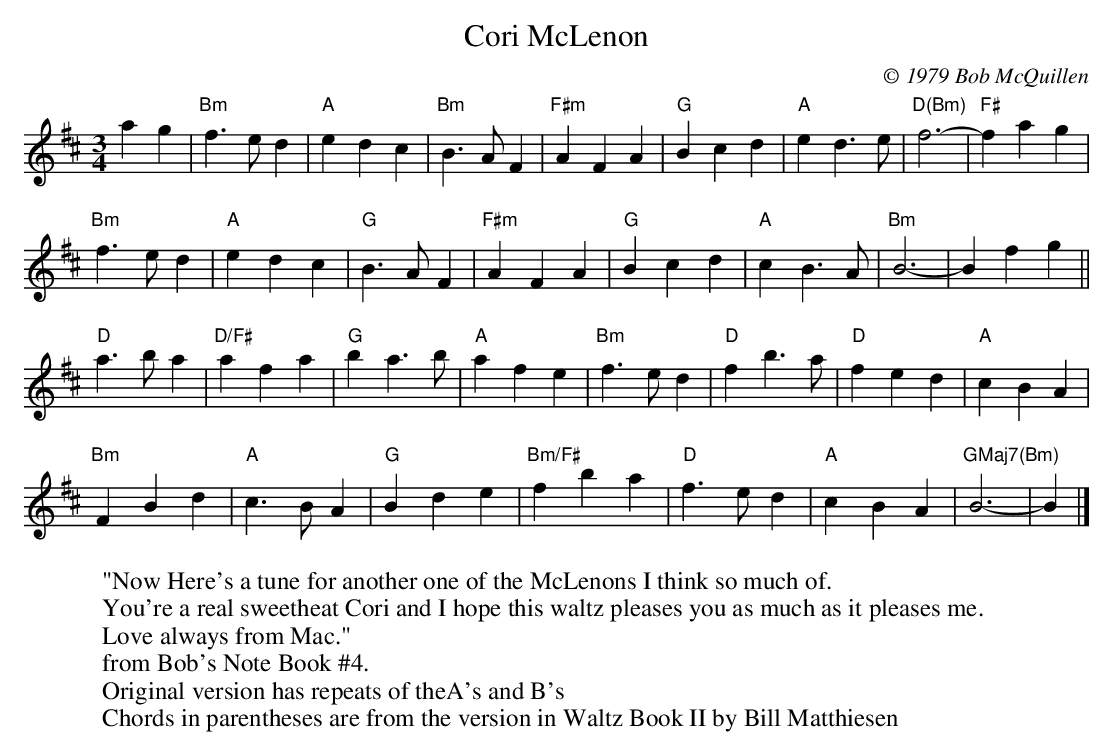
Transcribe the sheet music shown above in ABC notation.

X:1
T: Cori McLenon
C: © 1979 Bob McQuillen
M: 3/4
L: 1/8
K:D
a2g2| "Bm"f3 ed2| "A"e2d2c2|"Bm" B3 AF2|"F#m"A2F2A2|\
"G"B2c2d2|"A" e2d3e|"D(Bm)" f6-|"F#"f2a2g2|
"Bm"f3 ed2|"A"e2d2c2|"G" B3 AF2|"F#m"A2F2A2|\
"G"B2c2d2|"A" c2B3A|"Bm"B6-|B2f2g2||
"D"a3 ba2|"D/F#" a2f2a2|"G" b2a3b|"A"a2f2e2|\
"Bm"f3 ed2|"D"f2b3a|"D" f2e2d2|"A"c2B2A2|
"Bm"F2B2d2|"A"c3 BA2|"G"B2d2e2|"Bm/F#"f2b2a2|\
"D"f3 ed2|"A" c2B2A2|"GMaj7(Bm)"B6-|B2|]
W:"Now Here's a tune for another one of the McLenons I think so much of.
W:You're a real sweetheat Cori and I hope this waltz pleases you as much as it pleases me.
W:Love always from Mac."
W:from Bob's Note Book #4.
W:Original version has repeats of theA's and B's
W:Chords in parentheses are from the version in Waltz Book II by Bill Matthiesen
